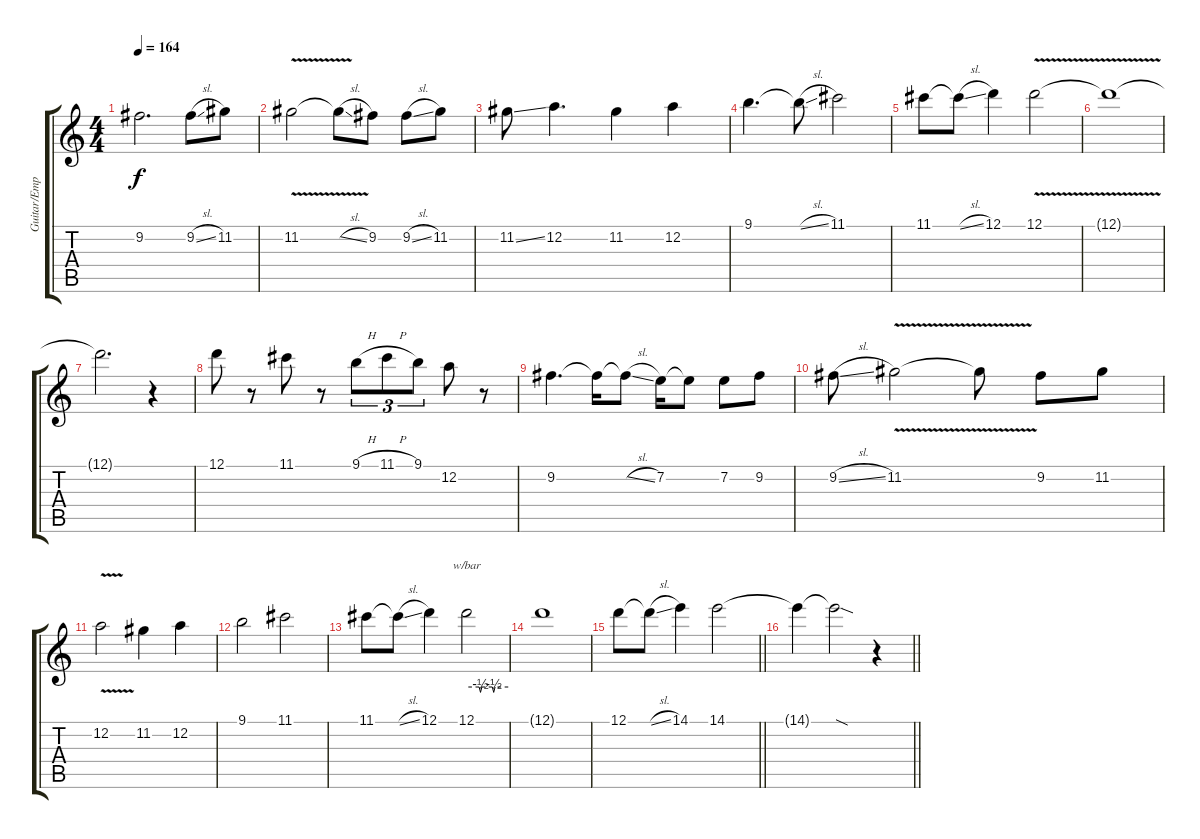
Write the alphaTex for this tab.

\track ("Guitar/Emppu" "Guitar/Emp") {instrument distortionguitar}
\staff {score tabs}
\tuning (D4 A3 F3 C3 G2 D2) {hide}
\ts (4 4)
\tempo 164
\clef g2
\ks c
9.2.2{d dy f} 9.2{sl}.8 11.2.8 |
11.2{v}.2 11.2{sl t}.8 9.2.8 9.2{sl}.8 11.2.8 |
11.2{ss}.8 12.2.4{d} 11.2.4 12.2.4 |
9.1.4{d} 9.1{sl t}.8 11.1.2 |
11.1.8 11.1{sl t}.8 12.1.4 12.1{v}.2 |
12.1{t}.1 |
12.1{t}.2{d} r.4 |
12.1.8 r.8 11.1.8 r.8 9.1{h}.8{tu (3 2)} 11.1{h}.8{tu (3 2)} 9.1.8{tu (3 2)} 12.2.8 r.8 |
9.2.4{d} 9.2{t}.16 9.2{sl t}.8 7.2.16 7.2{t}.8 7.2.8 9.2.8 |
9.2{sl}.8 11.2{v}.2 11.2{t}.8 9.2.8 11.2.8 |
12.2{v}.2 11.2.4 12.2.4 |
9.1.2 11.1.2 |
11.1.8 11.1{sl t}.8 12.1.4 12.1.2{tbe (custom default 0 0 18 0 20 -2 22 0 37 0 39 -2 41 0 60 0)} |
12.1{t}.1 |
\barLineRight lightlight
12.1.8 12.1{sl t}.8 14.1.4 14.1.2 |
\barLineRight lightlight
14.1{t}.4 14.1{sod t}.2 r.4
